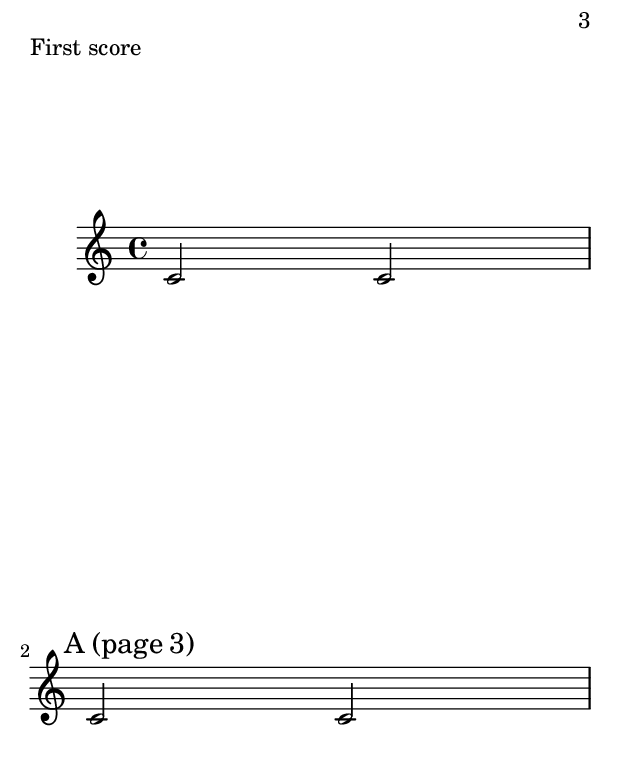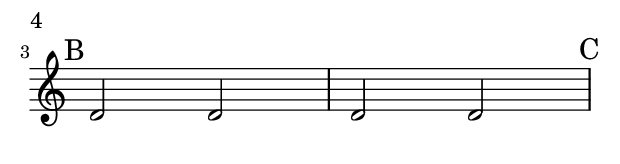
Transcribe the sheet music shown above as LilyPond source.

%% DO NOT EDIT this file manually; it is automatically
%% generated from LSR http://lsr.dsi.unimi.it
%% Make any changes in LSR itself, or in Documentation/snippets/new/ ,
%% and then run scripts/auxiliar/makelsr.py
%%
%% This file is in the public domain.
\version "2.17.27"

\header {
  lsrtags = "spacing"

  texidoc = "
Page labels may be placed inside music or at top-level, and referred to
in markups.

"
  doctitle = "Page label"
} % begin verbatim


#(set-default-paper-size "a6")

#(define-markup-command (toc-line layout props label text)
  (symbol? markup?)
  (interpret-markup layout props
   (markup #:fill-line (text #:page-ref label "8" "?"))))

\book {
  \markup \huge \fill-line { \null Title Page \null }

  \pageBreak

  \label #'toc
  \markup \column {
    \large \fill-line { \null Table of contents \null }
    \toc-line #'toc "Table of contents"
    \toc-line #'firstScore "First Score"
    \toc-line #'markA "Mark A"
    \toc-line #'markB "Mark B"
    \toc-line #'markC "Mark C"
    \toc-line #'unknown "Unknown label"
  }

  \pageBreak

  \label #'firstScore
  \score {
    \new Staff \relative c' {
      c2 c
      \mark \markup {
        A (page \concat { \page-ref #'markA "0" "?" ) }
      } \label #'markA
      c2 c
      \pageBreak
      \mark "B" \label #'markB
      d2 d
      d2 d
      \once \override Score.RehearsalMark.break-visibility =
        #begin-of-line-invisible
      \mark "C" \label #'markC
    }
    \header { piece = "First score" }
  }
}
